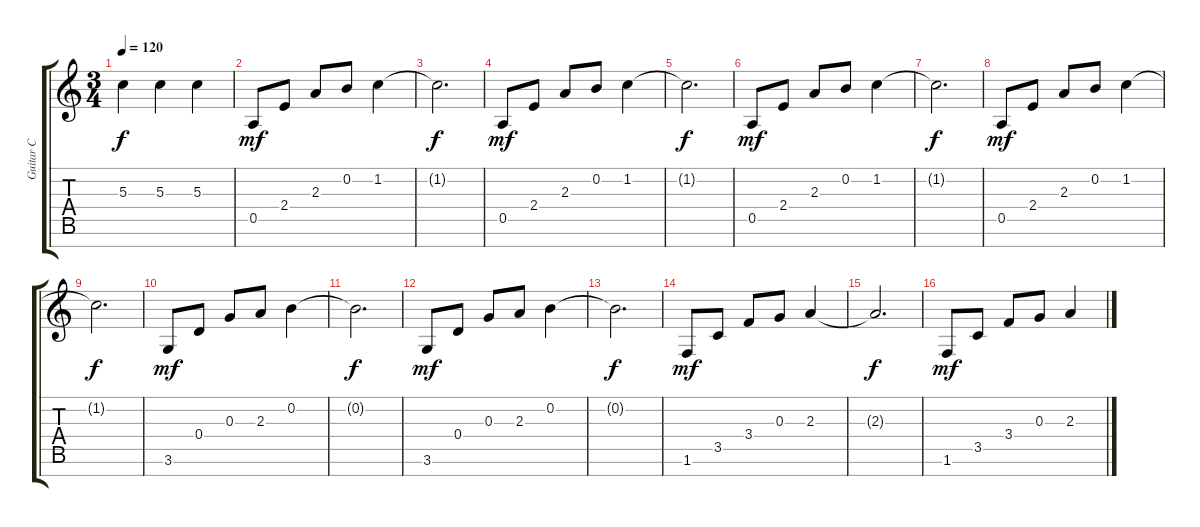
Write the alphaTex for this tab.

\track ("Guitar C" "Guitar C") {instrument acousticguitarsteel}
\staff {score tabs}
\tuning (E4 B3 G3 D3 A2 E2 B1) {hide}
\ts (3 4)
\tempo 120
\clef g2
\ks c
5.3.4{dy f} 5.3.4 5.3.4 |
0.5.8{dy mf} 2.4.8 2.3.8 0.2.8 1.2.4 |
1.2{t}.2{d dy f} |
0.5.8{dy mf} 2.4.8 2.3.8 0.2.8 1.2.4 |
1.2{t}.2{d dy f} |
0.5.8{dy mf} 2.4.8 2.3.8 0.2.8 1.2.4 |
1.2{t}.2{d dy f} |
0.5.8{dy mf} 2.4.8 2.3.8 0.2.8 1.2.4 |
1.2{t}.2{d dy f} |
3.6.8{dy mf} 0.4.8 0.3.8 2.3.8 0.2.4 |
0.2{t}.2{d dy f} |
3.6.8{dy mf} 0.4.8 0.3.8 2.3.8 0.2.4 |
0.2{t}.2{d dy f} |
1.6.8{dy mf} 3.5.8 3.4.8 0.3.8 2.3.4 |
2.3{t}.2{d dy f} |
1.6.8{dy mf} 3.5.8 3.4.8 0.3.8 2.3.4
